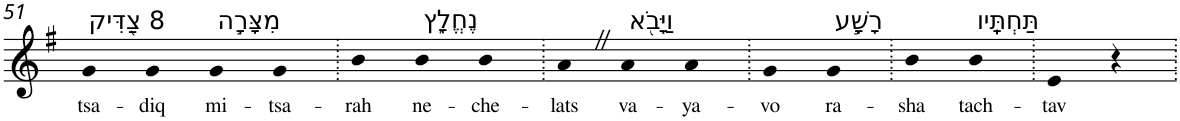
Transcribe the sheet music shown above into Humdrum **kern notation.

**kern	**text
*part1	*part1
*staff1	*staff1
*I"Piano	*
*I'Pno	*
!!LO:PB:g=z
*clefG2	*
*k[f#]	*
*G:	*
=51	=51
!LO:TX:a:t=8 צַ֭דִּיק	!
!	!LO:LY:b
4g	tsa-
!	!LO:LY:b
4g	-diq
!LO:TX:a:t=מִצָּרָ֣ה	!
!	!LO:LY:b
4g	mi-
!	!LO:LY:b
4g	-tsa-
=52.	=52.
!	!LO:LY:b
4b	-rah
!LO:TX:a:t=נֶחֱלָ֑ץ	!
!	!LO:LY:b
4b	ne-
!	!LO:LY:b
4b	-che-
=53.	=53.
!	!LO:LY:b
4aZ	-lats
!LO:TX:a:t=וַיָּבֹ֖א	!
!	!LO:LY:b
4a	va-
!	!LO:LY:b
4a	-ya-
=54.	=54.
!	!LO:LY:b
4g	-vo
!LO:TX:a:t=רָשָׁ֣ע	!
!	!LO:LY:b
4g	ra-
=55.	=55.
!	!LO:LY:b
4b	-sha
!LO:TX:a:t=תַּחְתָּֽיו	!
!	!LO:LY:b
4b	tach-
=56.	=56.
!	!LO:LY:b
4e	-tav
4r	.
=.	=.
*-	*-
